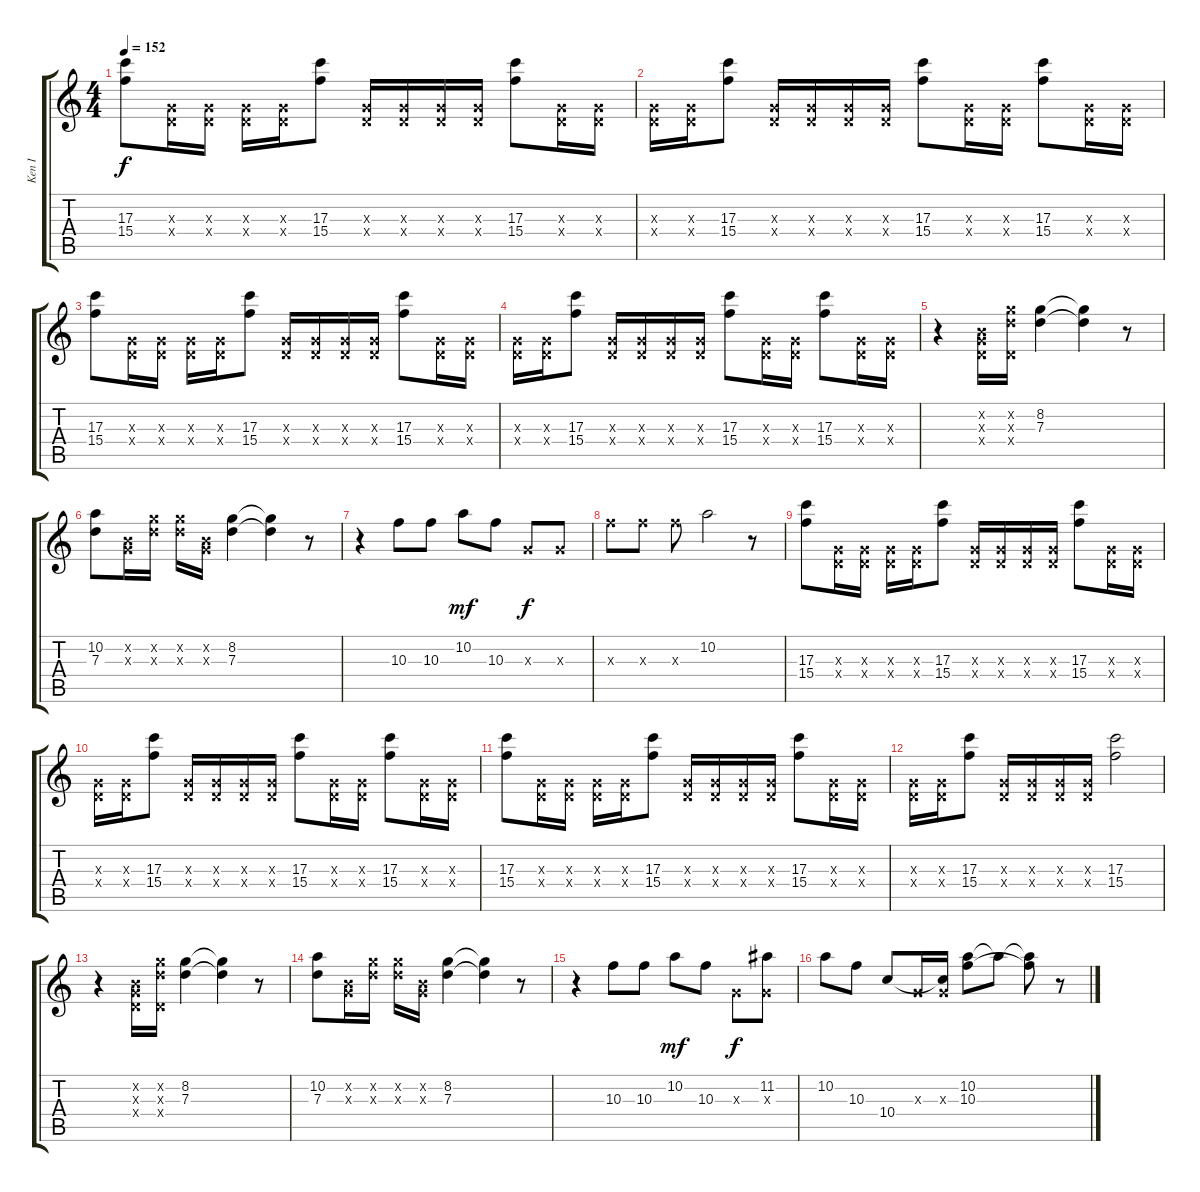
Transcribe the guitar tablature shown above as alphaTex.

\track ("Ken I" "Ken I") {instrument overdrivenguitar}
\staff {score tabs}
\tuning (E4 B3 G3 D3 A2 E2) {hide}
\ts (4 4)
\tempo 152
\clef g2
\ks c
(17.3 15.4).8{dy f instrument overdrivenguitar} (0.3{x} 0.4{x}).16 (0.3{x} 0.4{x}).16 (0.3{x} 0.4{x}).16 (0.3{x} 0.4{x}).16 (17.3 15.4).8 (0.3{x} 0.4{x}).16 (0.3{x} 0.4{x}).16 (0.3{x} 0.4{x}).16 (0.3{x} 0.4{x}).16 (17.3 15.4).8 (0.3{x} 0.4{x}).16 (0.3{x} 0.4{x}).16 |
(0.3{x} 0.4{x}).16 (0.3{x} 0.4{x}).16 (17.3 15.4).8 (0.3{x} 0.4{x}).16 (0.3{x} 0.4{x}).16 (0.3{x} 0.4{x}).16 (0.3{x} 0.4{x}).16 (17.3 15.4).8 (0.3{x} 0.4{x}).16 (0.3{x} 0.4{x}).16 (17.3 15.4).8 (0.3{x} 0.4{x}).16 (0.3{x} 0.4{x}).16 |
(17.3 15.4).8{instrument overdrivenguitar} (0.3{x} 0.4{x}).16 (0.3{x} 0.4{x}).16 (0.3{x} 0.4{x}).16 (0.3{x} 0.4{x}).16 (17.3 15.4).8 (0.3{x} 0.4{x}).16 (0.3{x} 0.4{x}).16 (0.3{x} 0.4{x}).16 (0.3{x} 0.4{x}).16 (17.3 15.4).8 (0.3{x} 0.4{x}).16 (0.3{x} 0.4{x}).16 |
(0.3{x} 0.4{x}).16 (0.3{x} 0.4{x}).16 (17.3 15.4).8 (0.3{x} 0.4{x}).16 (0.3{x} 0.4{x}).16 (0.3{x} 0.4{x}).16 (0.3{x} 0.4{x}).16 (17.3 15.4).8 (0.3{x} 0.4{x}).16 (0.3{x} 0.4{x}).16 (17.3 15.4).8 (0.3{x} 0.4{x}).16 (0.3{x} 0.4{x}).16 |
r.4 (0.2{x} 0.3{x} 0.4{x}).16 (8.2{x} 7.3{x} 0.4{x}).16 (8.2 7.3).4 (8.2{t} 7.3{t}).4 r.8 |
(10.2 7.3).8 (0.2{x} 0.3{x}).16 (8.2{x} 7.3{x}).16 (8.2{x} 7.3{x}).16 (0.2{x} 0.3{x}).16 (8.2 7.3).4 (8.2{t} 7.3{t}).4 r.8 |
r.4 10.3.8 10.3.8 10.2.8{dy mf} 10.3.8 0.3{x}.8{dy f} 0.3{x}.8 |
10.3{x}.8 10.3{x}.8 10.3{x}.8 10.2.2 r.8 |
(17.3 15.4).8{instrument overdrivenguitar} (0.3{x} 0.4{x}).16 (0.3{x} 0.4{x}).16 (0.3{x} 0.4{x}).16 (0.3{x} 0.4{x}).16 (17.3 15.4).8 (0.3{x} 0.4{x}).16 (0.3{x} 0.4{x}).16 (0.3{x} 0.4{x}).16 (0.3{x} 0.4{x}).16 (17.3 15.4).8 (0.3{x} 0.4{x}).16 (0.3{x} 0.4{x}).16 |
(0.3{x} 0.4{x}).16 (0.3{x} 0.4{x}).16 (17.3 15.4).8 (0.3{x} 0.4{x}).16 (0.3{x} 0.4{x}).16 (0.3{x} 0.4{x}).16 (0.3{x} 0.4{x}).16 (17.3 15.4).8 (0.3{x} 0.4{x}).16 (0.3{x} 0.4{x}).16 (17.3 15.4).8 (0.3{x} 0.4{x}).16 (0.3{x} 0.4{x}).16 |
(17.3 15.4).8{instrument overdrivenguitar} (0.3{x} 0.4{x}).16 (0.3{x} 0.4{x}).16 (0.3{x} 0.4{x}).16 (0.3{x} 0.4{x}).16 (17.3 15.4).8 (0.3{x} 0.4{x}).16 (0.3{x} 0.4{x}).16 (0.3{x} 0.4{x}).16 (0.3{x} 0.4{x}).16 (17.3 15.4).8 (0.3{x} 0.4{x}).16 (0.3{x} 0.4{x}).16 |
(0.3{x} 0.4{x}).16 (0.3{x} 0.4{x}).16 (17.3 15.4).8 (0.3{x} 0.4{x}).16 (0.3{x} 0.4{x}).16 (0.3{x} 0.4{x}).16 (0.3{x} 0.4{x}).16 (17.3 15.4).2 |
r.4 (0.2{x} 0.3{x} 0.4{x}).16 (8.2{x} 7.3{x} 0.4{x}).16 (8.2 7.3).4 (8.2{t} 7.3{t}).4 r.8 |
(10.2 7.3).8 (0.2{x} 0.3{x}).16 (8.2{x} 7.3{x}).16 (8.2{x} 7.3{x}).16 (0.2{x} 0.3{x}).16 (8.2 7.3).4 (8.2{t} 7.3{t}).4 r.8 |
r.4 10.3.8 10.3.8 10.2.8{dy mf} 10.3.8 0.3{x}.8{dy f} (11.2 0.3{x}).8 |
10.2.8 10.3.8 10.4.8 0.3{x}.16 (0.3{x} 10.4{t}).16 (10.2 10.3).8 10.2{t}.8 (10.2{t} 10.3{t}).8 r.8
